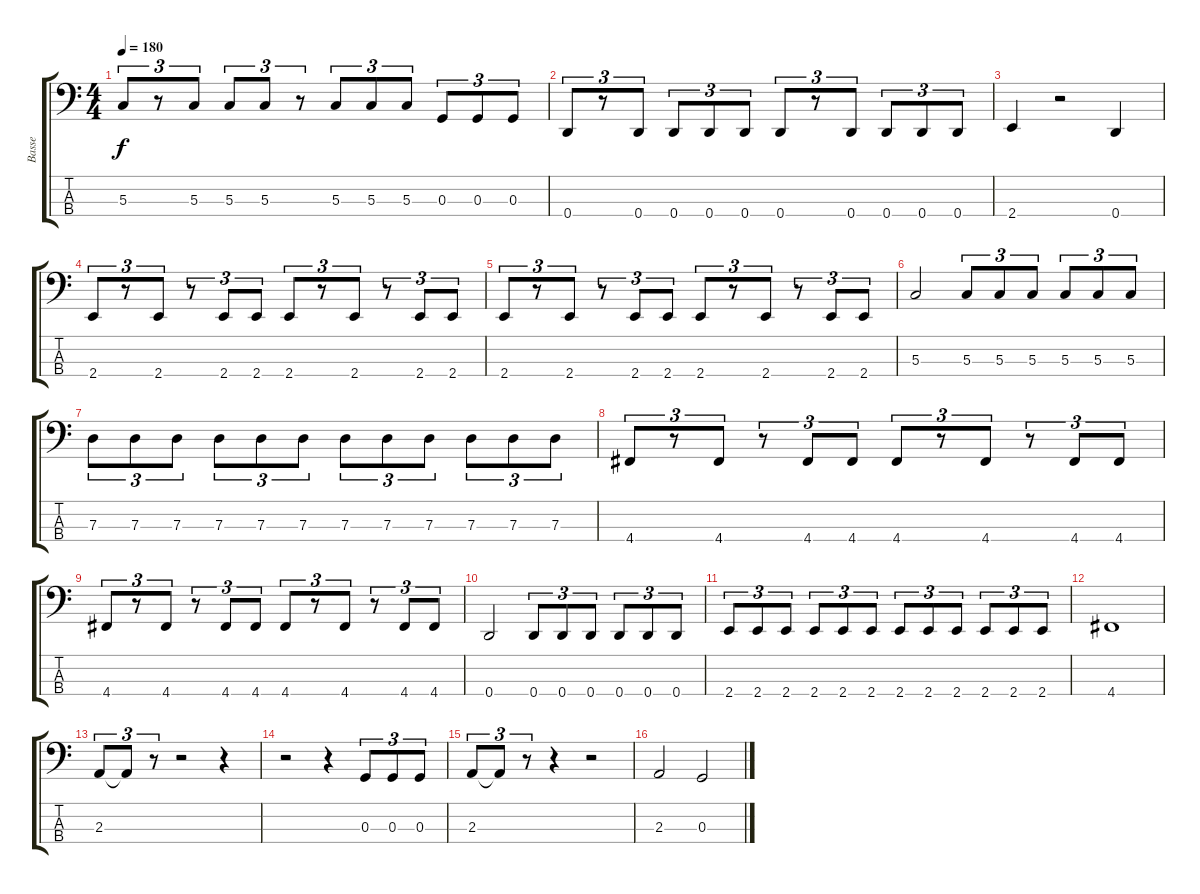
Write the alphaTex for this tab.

\track ("Basse" "Basse") {instrument electricbassfinger}
\staff {score tabs}
\tuning (F2 C2 G1 D1) {hide}
\ts (4 4)
\tempo 180
\clef f4
\ks c
5.3.8{tu (3 2) dy f} r.8{tu (3 2)} 5.3.8{tu (3 2)} 5.3.8{tu (3 2)} 5.3.8{tu (3 2)} r.8{tu (3 2)} 5.3.8{tu (3 2)} 5.3.8{tu (3 2)} 5.3.8{tu (3 2)} 0.3.8{tu (3 2)} 0.3.8{tu (3 2)} 0.3.8{tu (3 2)} |
0.4.8{tu (3 2)} r.8{tu (3 2)} 0.4.8{tu (3 2)} 0.4.8{tu (3 2)} 0.4.8{tu (3 2)} 0.4.8{tu (3 2)} 0.4.8{tu (3 2)} r.8{tu (3 2)} 0.4.8{tu (3 2)} 0.4.8{tu (3 2)} 0.4.8{tu (3 2)} 0.4.8{tu (3 2)} |
2.4.4 r.2 0.4.4 |
2.4.8{tu (3 2)} r.8{tu (3 2)} 2.4.8{tu (3 2)} r.8{tu (3 2)} 2.4.8{tu (3 2)} 2.4.8{tu (3 2)} 2.4.8{tu (3 2)} r.8{tu (3 2)} 2.4.8{tu (3 2)} r.8{tu (3 2)} 2.4.8{tu (3 2)} 2.4.8{tu (3 2)} |
2.4.8{tu (3 2)} r.8{tu (3 2)} 2.4.8{tu (3 2)} r.8{tu (3 2)} 2.4.8{tu (3 2)} 2.4.8{tu (3 2)} 2.4.8{tu (3 2)} r.8{tu (3 2)} 2.4.8{tu (3 2)} r.8{tu (3 2)} 2.4.8{tu (3 2)} 2.4.8{tu (3 2)} |
5.3.2 5.3.8{tu (3 2)} 5.3.8{tu (3 2)} 5.3.8{tu (3 2)} 5.3.8{tu (3 2)} 5.3.8{tu (3 2)} 5.3.8{tu (3 2)} |
7.3.8{tu (3 2)} 7.3.8{tu (3 2)} 7.3.8{tu (3 2)} 7.3.8{tu (3 2)} 7.3.8{tu (3 2)} 7.3.8{tu (3 2)} 7.3.8{tu (3 2)} 7.3.8{tu (3 2)} 7.3.8{tu (3 2)} 7.3.8{tu (3 2)} 7.3.8{tu (3 2)} 7.3.8{tu (3 2)} |
4.4.8{tu (3 2)} r.8{tu (3 2)} 4.4.8{tu (3 2)} r.8{tu (3 2)} 4.4.8{tu (3 2)} 4.4.8{tu (3 2)} 4.4.8{tu (3 2)} r.8{tu (3 2)} 4.4.8{tu (3 2)} r.8{tu (3 2)} 4.4.8{tu (3 2)} 4.4.8{tu (3 2)} |
4.4.8{tu (3 2)} r.8{tu (3 2)} 4.4.8{tu (3 2)} r.8{tu (3 2)} 4.4.8{tu (3 2)} 4.4.8{tu (3 2)} 4.4.8{tu (3 2)} r.8{tu (3 2)} 4.4.8{tu (3 2)} r.8{tu (3 2)} 4.4.8{tu (3 2)} 4.4.8{tu (3 2)} |
0.4.2 0.4.8{tu (3 2)} 0.4.8{tu (3 2)} 0.4.8{tu (3 2)} 0.4.8{tu (3 2)} 0.4.8{tu (3 2)} 0.4.8{tu (3 2)} |
2.4.8{tu (3 2)} 2.4.8{tu (3 2)} 2.4.8{tu (3 2)} 2.4.8{tu (3 2)} 2.4.8{tu (3 2)} 2.4.8{tu (3 2)} 2.4.8{tu (3 2)} 2.4.8{tu (3 2)} 2.4.8{tu (3 2)} 2.4.8{tu (3 2)} 2.4.8{tu (3 2)} 2.4.8{tu (3 2)} |
4.4.1 |
2.3.8{tu (3 2)} 2.3{t}.8{tu (3 2)} r.8{tu (3 2)} r.2 r.4 |
r.2 r.4 0.3.8{tu (3 2)} 0.3.8{tu (3 2)} 0.3.8{tu (3 2)} |
2.3.8{tu (3 2)} 2.3{t}.8{tu (3 2)} r.8{tu (3 2)} r.4 r.2 |
2.3.2 0.3.2
